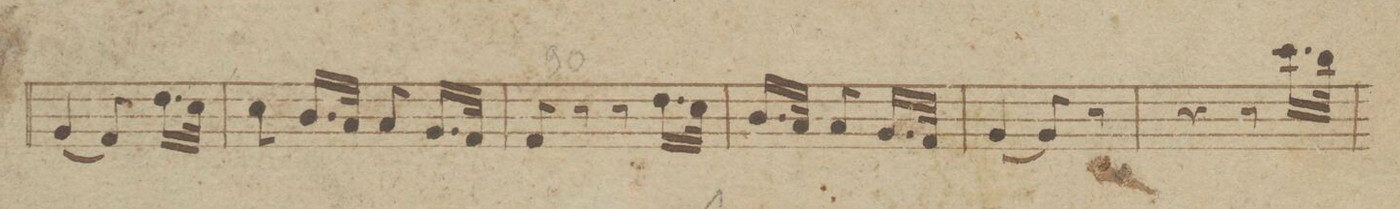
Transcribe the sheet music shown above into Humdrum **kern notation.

**kern	**dynam
*I"Fagotto Secondo.	*
*clefF4	*
*k[b-e-]	*
*M2/4	*
(4BB-/	.
8AA/)	.
16.F\LL	.
32E-\JJk	.
=87	=87
8E-\	.
16.D/LL	.
32C/JJk	.
8C/	.
16.BB-/LL	.
32AA/JJk	.
=88	=88
8AA/	.
8r	.
8r	.
16.F\LL	.
32E-\JJk	.
=89	=89
8E-\yy	.
16.D/LL	.
32C/JJk	.
8C/	.
16.BB-/LL	.
32AA/JJk	.
=90	=90
[4BB-/	.
8BB-/]	.
8r	.
=91	=91
4r	.
8r	.
16.e-\LL	.
32d\JJk	.
=92	=92
*-	*-
